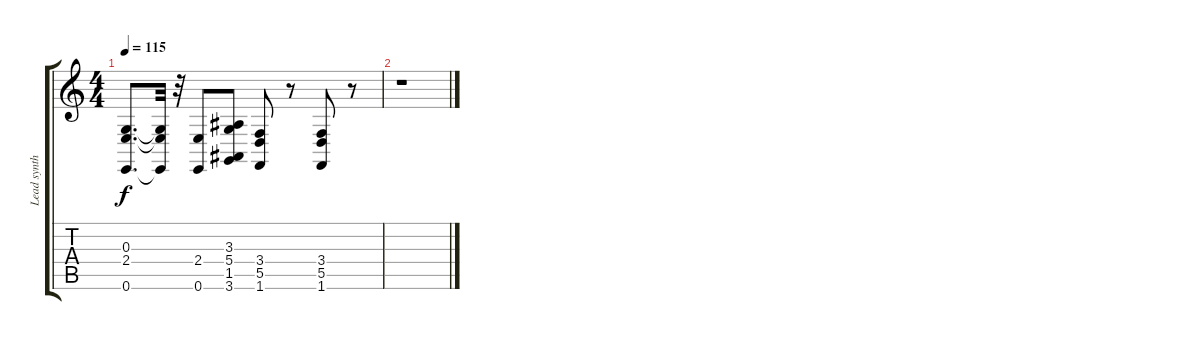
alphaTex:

\track ("Lead synth" "Lead synth") {instrument churchorgan}
\staff {score tabs}
\tuning (E4 B3 G3 D3 A2 E2) {hide}
\ts (4 4)
\tempo 115
\clef g2
\ks c
(0.3 2.4 0.6).8{d dy f} (0.3{t} 2.4{t} 0.6{t}).32 r.32 (2.4 0.6).8 (3.3 5.4 1.5 3.6).8 (3.4 5.5 1.6).8 r.8 (3.4 5.5 1.6).8 r.8 |
r.1
